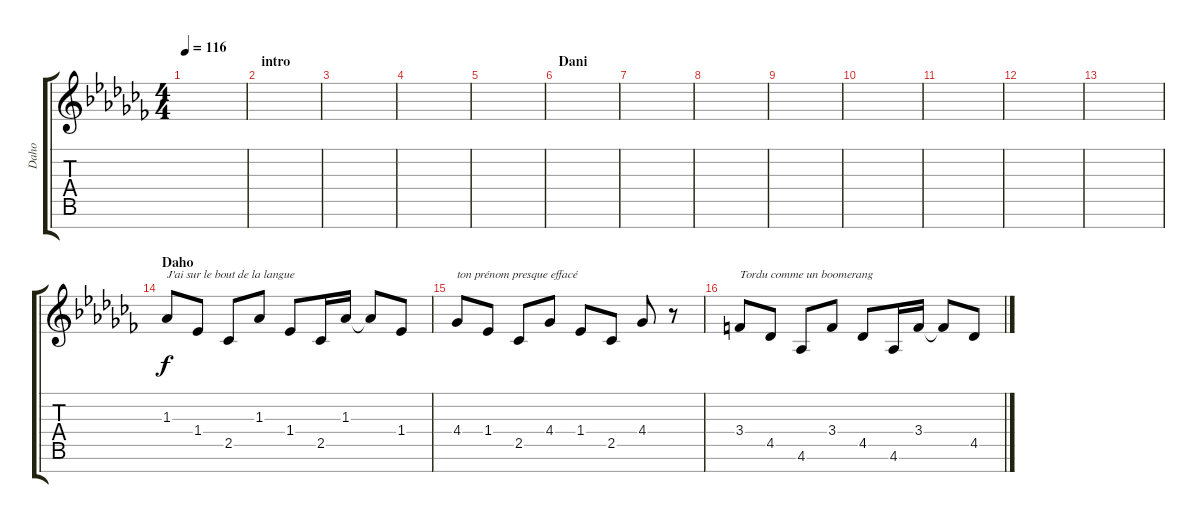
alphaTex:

\track ("Daho" "Daho") {instrument acousticguitarnylon}
\staff {score tabs}
\tuning (E4 B3 G3 D3 A2 E2 B1) {hide}
\ts (4 4)
\tempo 116
\clef g2
\ks abminor
|
\section ("" "intro")
|
|
|
|
\section ("" "Dani")
|
|
|
|
|
|
|
|
\section ("" "Daho")
1.3.8{txt "J'ai sur le bout de la langue"} 1.4.8 2.5.8 1.3.8 1.4.8 2.5.16 1.3.16 1.3{t}.8 1.4.8 |
4.4.8{txt "ton prénom presque effacé"} 1.4.8 2.5.8 4.4.8 1.4.8 2.5.8 4.4.8 r.8 |
3.4.8{txt "Tordu comme un boomerang"} 4.5.8 4.6.8 3.4.8 4.5.8 4.6.16 3.4.16 3.4{t}.8 4.5.8
